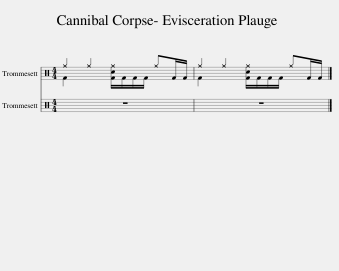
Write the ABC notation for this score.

X:1
%%score ( 1 2 )
L:1/8
M:4/4
I:linebreak $
K:C
V:1 perc
K:none
V:2 perc
K:none
V:1
 ^g2 ^g2 [Fc^g]/F/F/F/ ^gF/F/ | ^g2 ^g2 [Fc^g]/F/F/F/ ^gF/F/ |] %2
V:2
 F2 x6 | F2 x6 |] %2
